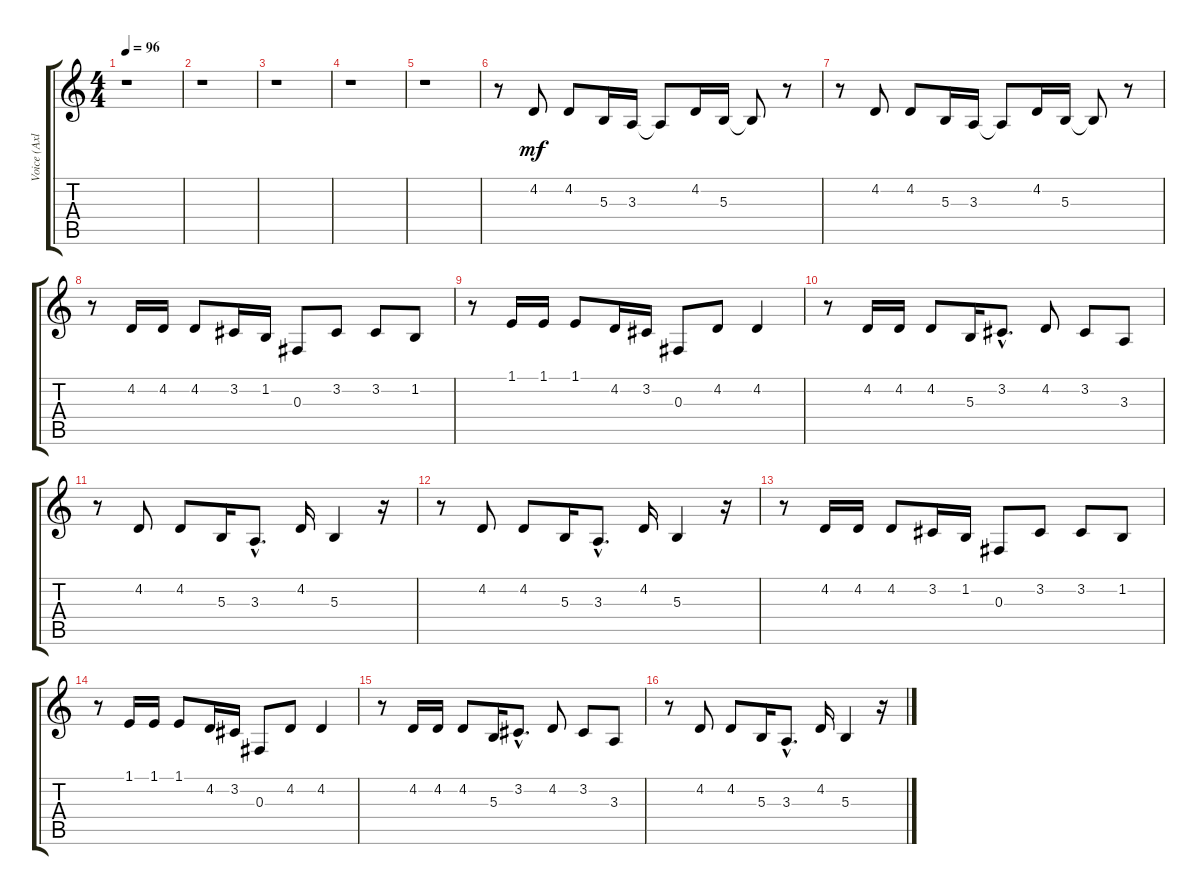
\track ("Voice (Axl)" "Voice (Axl") {instrument lead2sawtooth}
\staff {score tabs}
\tuning (Eb4 Bb3 Gb3 Db3 Ab2 Eb2) {hide}
\ts (4 4)
\tempo 96
\clef g2
\ks c
r.1{dy mf} |
r.1 |
r.1 |
r.1 |
r.1 |
r.8 4.2.8 4.2.8 5.3.16 3.3.16 3.3{t}.8 4.2.16 5.3.16 5.3{t}.8 r.8 |
r.8 4.2.8 4.2.8 5.3.16 3.3.16 3.3{t}.8 4.2.16 5.3.16 5.3{t}.8 r.8 |
r.8 4.2.16 4.2.16 4.2.8 3.2.16 1.2.16 0.3.8 3.2.8 3.2.8 1.2.8 |
r.8 1.1.16 1.1.16 1.1.8 4.2.16 3.2.16 0.3.8 4.2.8 4.2.4 |
r.8 4.2.16 4.2.16 4.2.8 5.3.16 3.2{hac}.8{d} 4.2.8 3.2.8 3.3.8 |
r.8 4.2.8 4.2.8 5.3.16 3.3{hac}.8{d} 4.2.16 5.3.4 r.16 |
r.8 4.2.8 4.2.8 5.3.16 3.3{hac}.8{d} 4.2.16 5.3.4 r.16 |
r.8 4.2.16 4.2.16 4.2.8 3.2.16 1.2.16 0.3.8 3.2.8 3.2.8 1.2.8 |
r.8 1.1.16 1.1.16 1.1.8 4.2.16 3.2.16 0.3.8 4.2.8 4.2.4 |
r.8 4.2.16 4.2.16 4.2.8 5.3.16 3.2{hac}.8{d} 4.2.8 3.2.8 3.3.8 |
r.8 4.2.8 4.2.8 5.3.16 3.3{hac}.8{d} 4.2.16 5.3.4 r.16
